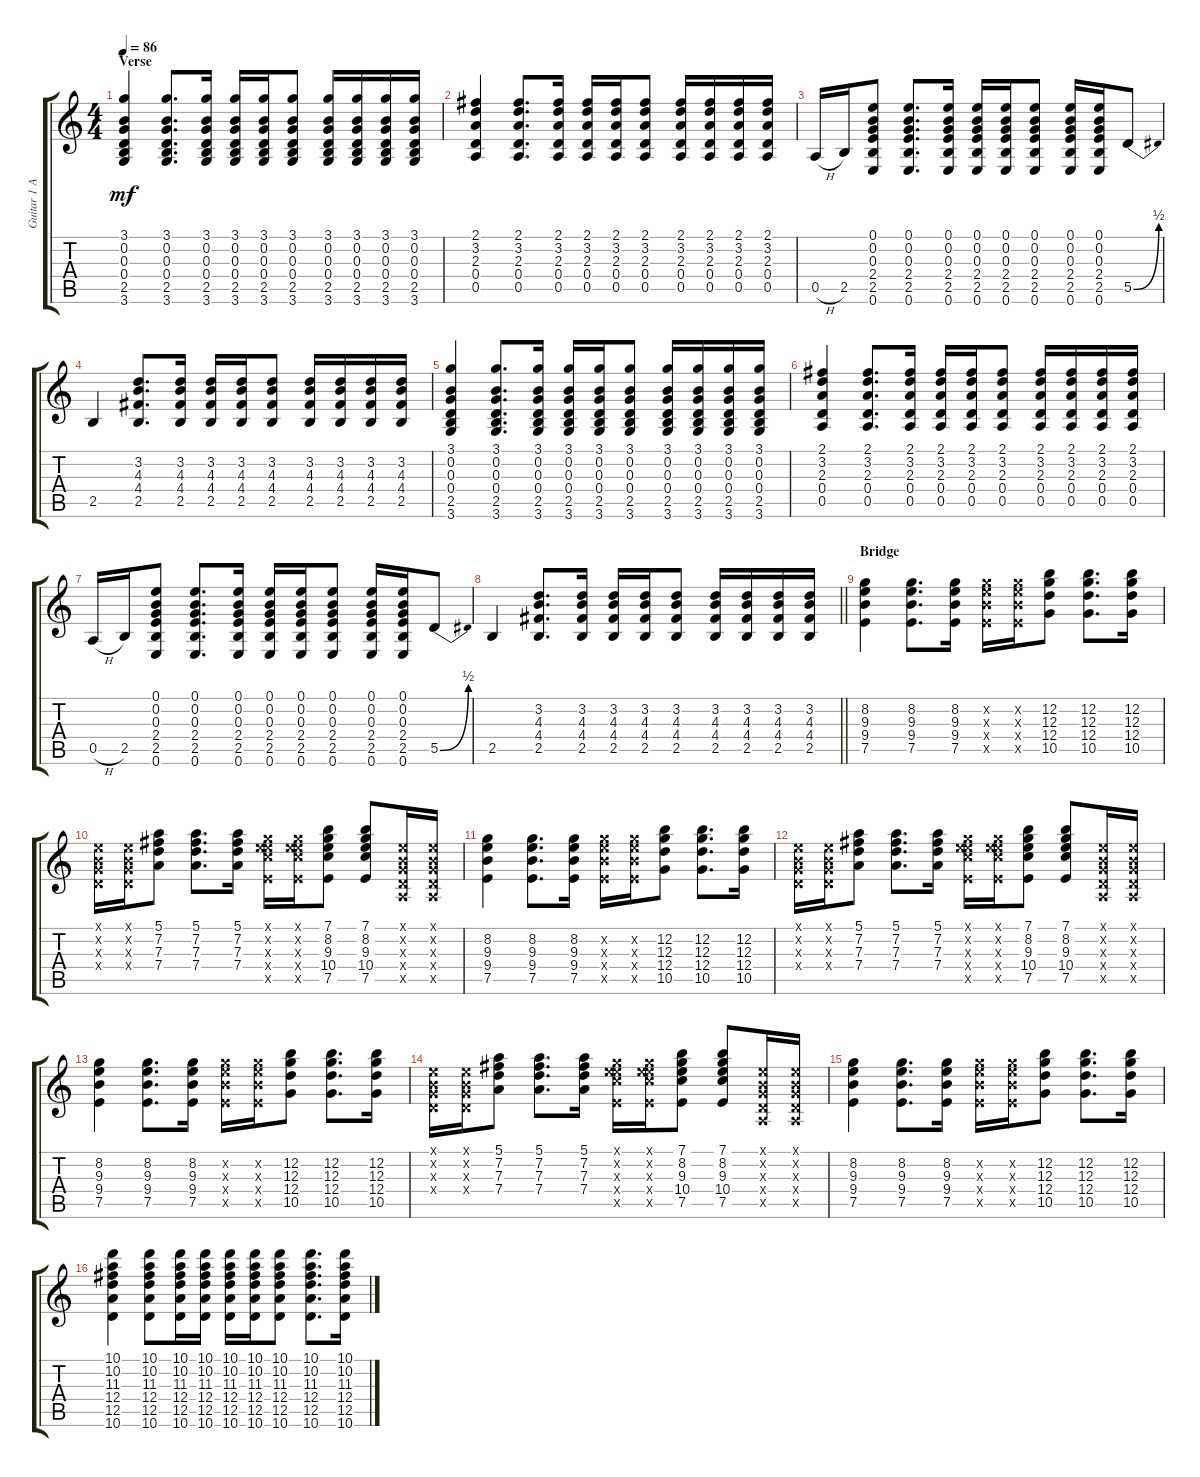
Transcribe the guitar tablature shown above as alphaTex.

\track ("Guitar 1 A (Clean)" "Guitar 1 A") {instrument electricguitarclean}
\staff {score tabs}
\tuning (E4 B3 G3 D3 A2 E2) {hide}
\ts (4 4)
\section ("" "Verse")
\tempo 86
\clef g2
\ks c
(3.1 0.2 0.3 0.4 2.5 3.6).4{dy mf} (3.1 0.2 0.3 0.4 2.5 3.6).8{d} (3.1 0.2 0.3 0.4 2.5 3.6).16 (3.1 0.2 0.3 0.4 2.5 3.6).16 (3.1 0.2 0.3 0.4 2.5 3.6).16 (3.1 0.2 0.3 0.4 2.5 3.6).8 (3.1 0.2 0.3 0.4 2.5 3.6).16 (3.1 0.2 0.3 0.4 2.5 3.6).16 (3.1 0.2 0.3 0.4 2.5 3.6).16 (3.1 0.2 0.3 0.4 2.5 3.6).16 |
(2.1 3.2 2.3 0.4 0.5).4 (2.1 3.2 2.3 0.4 0.5).8{d} (2.1 3.2 2.3 0.4 0.5).16 (2.1 3.2 2.3 0.4 0.5).16 (2.1 3.2 2.3 0.4 0.5).16 (2.1 3.2 2.3 0.4 0.5).8 (2.1 3.2 2.3 0.4 0.5).16 (2.1 3.2 2.3 0.4 0.5).16 (2.1 3.2 2.3 0.4 0.5).16 (2.1 3.2 2.3 0.4 0.5).16 |
0.5{h}.16 2.5.16 (0.1 0.2 0.3 2.4 2.5 0.6).8 (0.1 0.2 0.3 2.4 2.5 0.6).8{d} (0.1 0.2 0.3 2.4 2.5 0.6).16 (0.1 0.2 0.3 2.4 2.5 0.6).16 (0.1 0.2 0.3 2.4 2.5 0.6).16 (0.1 0.2 0.3 2.4 2.5 0.6).8 (0.1 0.2 0.3 2.4 2.5 0.6).16 (0.1 0.2 0.3 2.4 2.5 0.6).16 5.5{be (bend 0 0 60 2)}.8 |
2.5.4 (3.2 4.3 4.4 2.5).8{d} (3.2 4.3 4.4 2.5).16 (3.2 4.3 4.4 2.5).16 (3.2 4.3 4.4 2.5).16 (3.2 4.3 4.4 2.5).8 (3.2 4.3 4.4 2.5).16 (3.2 4.3 4.4 2.5).16 (3.2 4.3 4.4 2.5).16 (3.2 4.3 4.4 2.5).16 |
(3.1 0.2 0.3 0.4 2.5 3.6).4 (3.1 0.2 0.3 0.4 2.5 3.6).8{d} (3.1 0.2 0.3 0.4 2.5 3.6).16 (3.1 0.2 0.3 0.4 2.5 3.6).16 (3.1 0.2 0.3 0.4 2.5 3.6).16 (3.1 0.2 0.3 0.4 2.5 3.6).8 (3.1 0.2 0.3 0.4 2.5 3.6).16 (3.1 0.2 0.3 0.4 2.5 3.6).16 (3.1 0.2 0.3 0.4 2.5 3.6).16 (3.1 0.2 0.3 0.4 2.5 3.6).16 |
(2.1 3.2 2.3 0.4 0.5).4 (2.1 3.2 2.3 0.4 0.5).8{d} (2.1 3.2 2.3 0.4 0.5).16 (2.1 3.2 2.3 0.4 0.5).16 (2.1 3.2 2.3 0.4 0.5).16 (2.1 3.2 2.3 0.4 0.5).8 (2.1 3.2 2.3 0.4 0.5).16 (2.1 3.2 2.3 0.4 0.5).16 (2.1 3.2 2.3 0.4 0.5).16 (2.1 3.2 2.3 0.4 0.5).16 |
0.5{h}.16 2.5.16 (0.1 0.2 0.3 2.4 2.5 0.6).8 (0.1 0.2 0.3 2.4 2.5 0.6).8{d} (0.1 0.2 0.3 2.4 2.5 0.6).16 (0.1 0.2 0.3 2.4 2.5 0.6).16 (0.1 0.2 0.3 2.4 2.5 0.6).16 (0.1 0.2 0.3 2.4 2.5 0.6).8 (0.1 0.2 0.3 2.4 2.5 0.6).16 (0.1 0.2 0.3 2.4 2.5 0.6).16 5.5{be (bend 0 0 60 2)}.8 |
\barLineRight lightlight
2.5.4 (3.2 4.3 4.4 2.5).8{d} (3.2 4.3 4.4 2.5).16 (3.2 4.3 4.4 2.5).16 (3.2 4.3 4.4 2.5).16 (3.2 4.3 4.4 2.5).8 (3.2 4.3 4.4 2.5).16 (3.2 4.3 4.4 2.5).16 (3.2 4.3 4.4 2.5).16 (3.2 4.3 4.4 2.5).16 |
\section ("" "Bridge")
(8.2 9.3 9.4 7.5).4 (8.2 9.3 9.4 7.5).8{d} (8.2 9.3 9.4 7.5).16 (8.2{x} 9.3{x} 9.4{x} 7.5{x}).16 (8.2{x} 9.3{x} 9.4{x} 7.5{x}).16 (12.2 12.3 12.4 10.5).8 (12.2 12.3 12.4 10.5).8{d} (12.2 12.3 12.4 10.5).16 |
(0.1{x} 0.2{x} 0.3{x} 0.4{x}).16 (0.1{x} 0.2{x} 0.3{x} 0.4{x}).16 (5.1 7.2 7.3 7.4).8 (5.1 7.2 7.3 7.4).8{d} (5.1 7.2 7.3 7.4).16 (0.1{x} 8.2{x} 9.3{x} 10.4{x} 7.5{x}).16 (0.1{x} 8.2{x} 9.3{x} 10.4{x} 7.5{x}).16 (7.1 8.2 9.3 10.4 7.5).8 (7.1 8.2 9.3 10.4 7.5).8 (0.1{x} 0.2{x} 0.3{x} 0.4{x} 0.5{x}).16 (0.1{x} 0.2{x} 0.3{x} 0.4{x} 0.5{x}).16 |
(8.2 9.3 9.4 7.5).4 (8.2 9.3 9.4 7.5).8{d} (8.2 9.3 9.4 7.5).16 (8.2{x} 9.3{x} 9.4{x} 7.5{x}).16 (8.2{x} 9.3{x} 9.4{x} 7.5{x}).16 (12.2 12.3 12.4 10.5).8 (12.2 12.3 12.4 10.5).8{d} (12.2 12.3 12.4 10.5).16 |
(0.1{x} 0.2{x} 0.3{x} 0.4{x}).16 (0.1{x} 0.2{x} 0.3{x} 0.4{x}).16 (5.1 7.2 7.3 7.4).8 (5.1 7.2 7.3 7.4).8{d} (5.1 7.2 7.3 7.4).16 (0.1{x} 8.2{x} 9.3{x} 10.4{x} 7.5{x}).16 (0.1{x} 8.2{x} 9.3{x} 10.4{x} 7.5{x}).16 (7.1 8.2 9.3 10.4 7.5).8 (7.1 8.2 9.3 10.4 7.5).8 (0.1{x} 0.2{x} 0.3{x} 0.4{x} 0.5{x}).16 (0.1{x} 0.2{x} 0.3{x} 0.4{x} 0.5{x}).16 |
(8.2 9.3 9.4 7.5).4 (8.2 9.3 9.4 7.5).8{d} (8.2 9.3 9.4 7.5).16 (8.2{x} 9.3{x} 9.4{x} 7.5{x}).16 (8.2{x} 9.3{x} 9.4{x} 7.5{x}).16 (12.2 12.3 12.4 10.5).8 (12.2 12.3 12.4 10.5).8{d} (12.2 12.3 12.4 10.5).16 |
(0.1{x} 0.2{x} 0.3{x} 0.4{x}).16 (0.1{x} 0.2{x} 0.3{x} 0.4{x}).16 (5.1 7.2 7.3 7.4).8 (5.1 7.2 7.3 7.4).8{d} (5.1 7.2 7.3 7.4).16 (0.1{x} 8.2{x} 9.3{x} 10.4{x} 7.5{x}).16 (0.1{x} 8.2{x} 9.3{x} 10.4{x} 7.5{x}).16 (7.1 8.2 9.3 10.4 7.5).8 (7.1 8.2 9.3 10.4 7.5).8 (0.1{x} 0.2{x} 0.3{x} 0.4{x} 0.5{x}).16 (0.1{x} 0.2{x} 0.3{x} 0.4{x} 0.5{x}).16 |
(8.2 9.3 9.4 7.5).4 (8.2 9.3 9.4 7.5).8{d} (8.2 9.3 9.4 7.5).16 (8.2{x} 9.3{x} 9.4{x} 7.5{x}).16 (8.2{x} 9.3{x} 9.4{x} 7.5{x}).16 (12.2 12.3 12.4 10.5).8 (12.2 12.3 12.4 10.5).8{d} (12.2 12.3 12.4 10.5).16 |
(10.1 10.2 11.3 12.4 12.5 10.6).4 (10.1 10.2 11.3 12.4 12.5 10.6).8 (10.1 10.2 11.3 12.4 12.5 10.6).16 (10.1 10.2 11.3 12.4 12.5 10.6).16 (10.1 10.2 11.3 12.4 12.5 10.6).16 (10.1 10.2 11.3 12.4 12.5 10.6).16 (10.1 10.2 11.3 12.4 12.5 10.6).8 (10.1 10.2 11.3 12.4 12.5 10.6).8{d} (10.1 10.2 11.3 12.4 12.5 10.6).16
